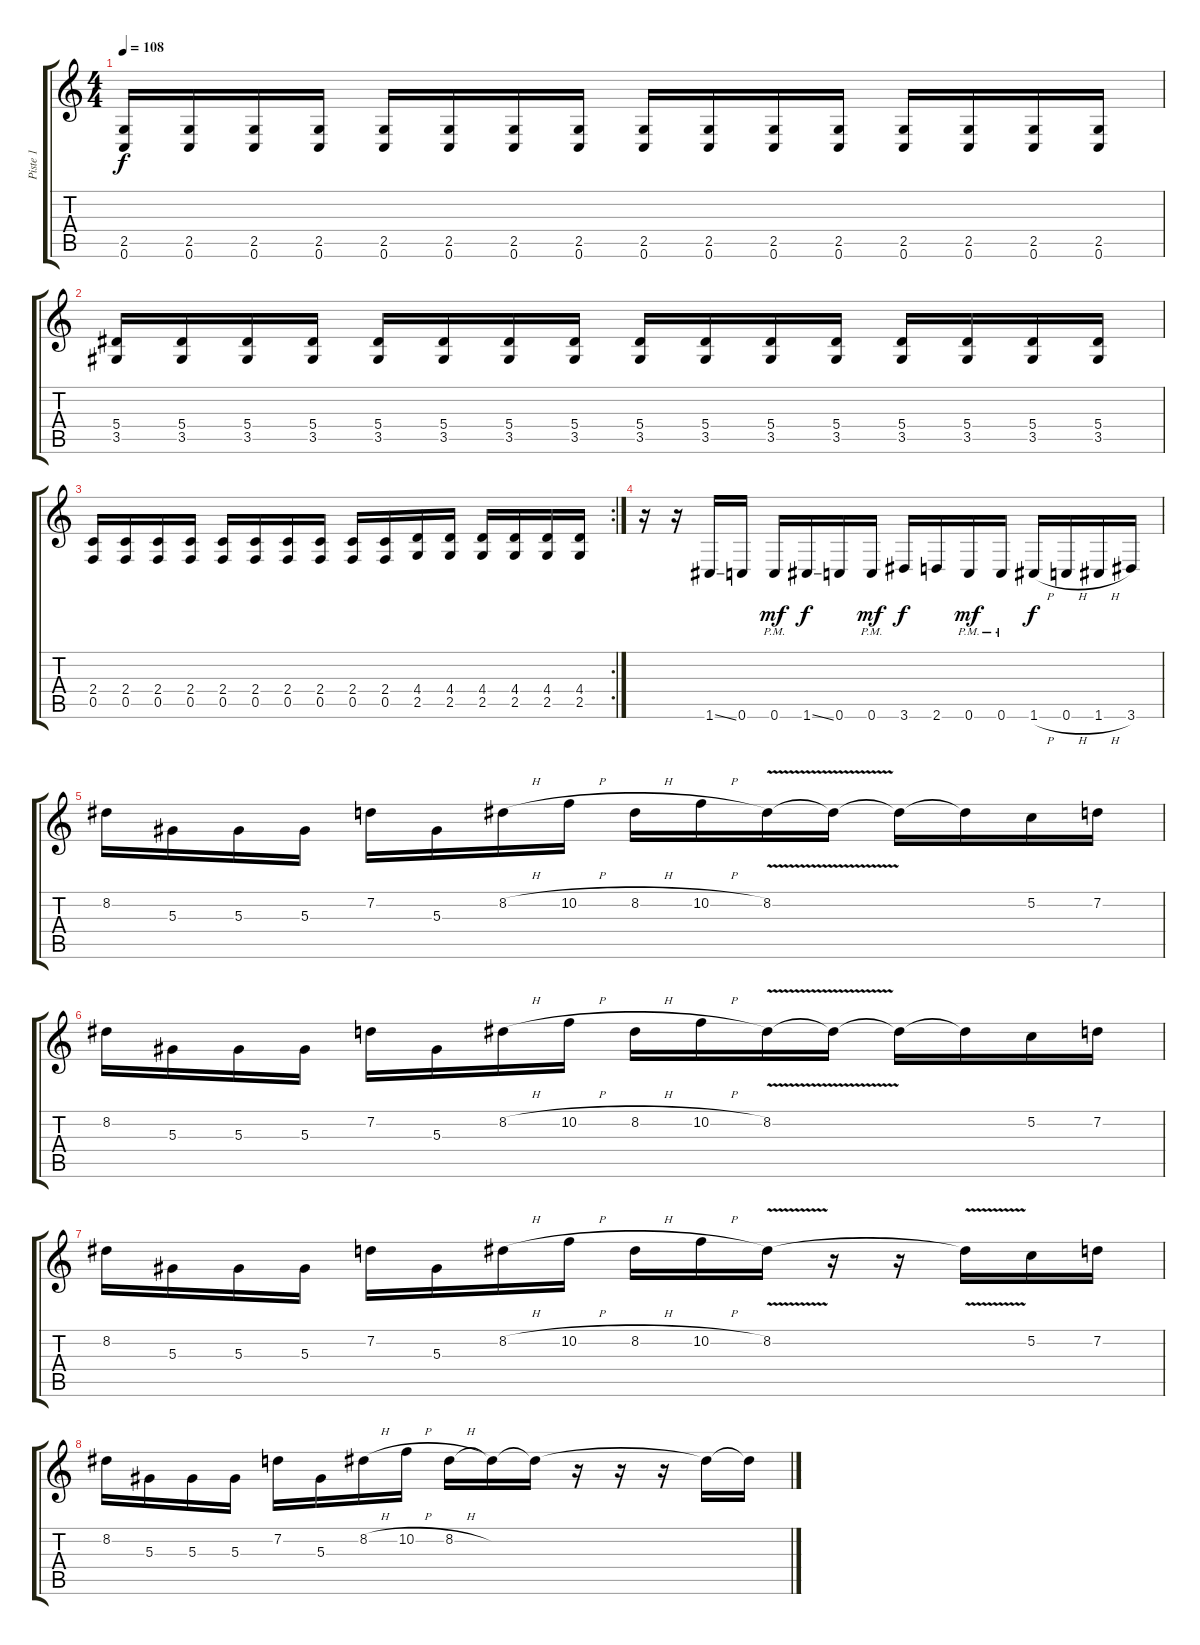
\track ("Piste 1" "Piste 1") {instrument distortionguitar}
\staff {score tabs}
\tuning (C4 G3 Eb3 Bb2 F2 C2) {hide}
\ts (4 4)
\tempo 108
\clef g2
\ks c
(2.5 0.6).16{dy f} (2.5 0.6).16 (2.5 0.6).16 (2.5 0.6).16 (2.5 0.6).16 (2.5 0.6).16 (2.5 0.6).16 (2.5 0.6).16 (2.5 0.6).16 (2.5 0.6).16 (2.5 0.6).16 (2.5 0.6).16 (2.5 0.6).16 (2.5 0.6).16 (2.5 0.6).16 (2.5 0.6).16 |
(5.4 3.5).16 (5.4 3.5).16 (5.4 3.5).16 (5.4 3.5).16 (5.4 3.5).16 (5.4 3.5).16 (5.4 3.5).16 (5.4 3.5).16 (5.4 3.5).16 (5.4 3.5).16 (5.4 3.5).16 (5.4 3.5).16 (5.4 3.5).16 (5.4 3.5).16 (5.4 3.5).16 (5.4 3.5).16 |
\rc 2
(2.4 0.5).16 (2.4 0.5).16 (2.4 0.5).16 (2.4 0.5).16 (2.4 0.5).16 (2.4 0.5).16 (2.4 0.5).16 (2.4 0.5).16 (2.4 0.5).16 (2.4 0.5).16 (4.4 2.5).16 (4.4 2.5).16 (4.4 2.5).16 (4.4 2.5).16 (4.4 2.5).16 (4.4 2.5).16 |
r.16 r.16 1.6{ss}.16 0.6.16 0.6{pm}.16{dy mf} 1.6{ss}.16{dy f} 0.6.16 0.6{pm}.16{dy mf} 3.6.16{dy f} 2.6.16 0.6{pm}.16{dy mf} 0.6{pm}.16 1.6{h}.16{dy f} 0.6{h}.16 1.6{h}.16 3.6.16 |
8.2.16 5.3.16 5.3.16 5.3.16 7.2.16 5.3.16 8.2{h}.16 10.2{h}.16 8.2{h}.16 10.2{h}.16 8.2{v}.16 8.2{t}.16 8.2{t}.16 8.2{t}.16 5.2.16 7.2.16 |
8.2.16 5.3.16 5.3.16 5.3.16 7.2.16 5.3.16 8.2{h}.16 10.2{h}.16 8.2{h}.16 10.2{h}.16 8.2{v}.16 8.2{t}.16 8.2{t}.16 8.2{t}.16 5.2.16 7.2.16 |
8.2.16 5.3.16 5.3.16 5.3.16 7.2.16 5.3.16 8.2{h}.16 10.2{h}.16 8.2{h}.16 10.2{h}.16 8.2{v}.16 r.16 r.16 8.2{t}.16 5.2.16 7.2.16 |
8.2.16 5.3.16 5.3.16 5.3.16 7.2.16 5.3.16 8.2{h}.16 10.2{h}.16 8.2{h}.16 8.2{t}.16 8.2{t}.16 r.16 r.16 r.16 8.2{t}.16 8.2{t}.16
